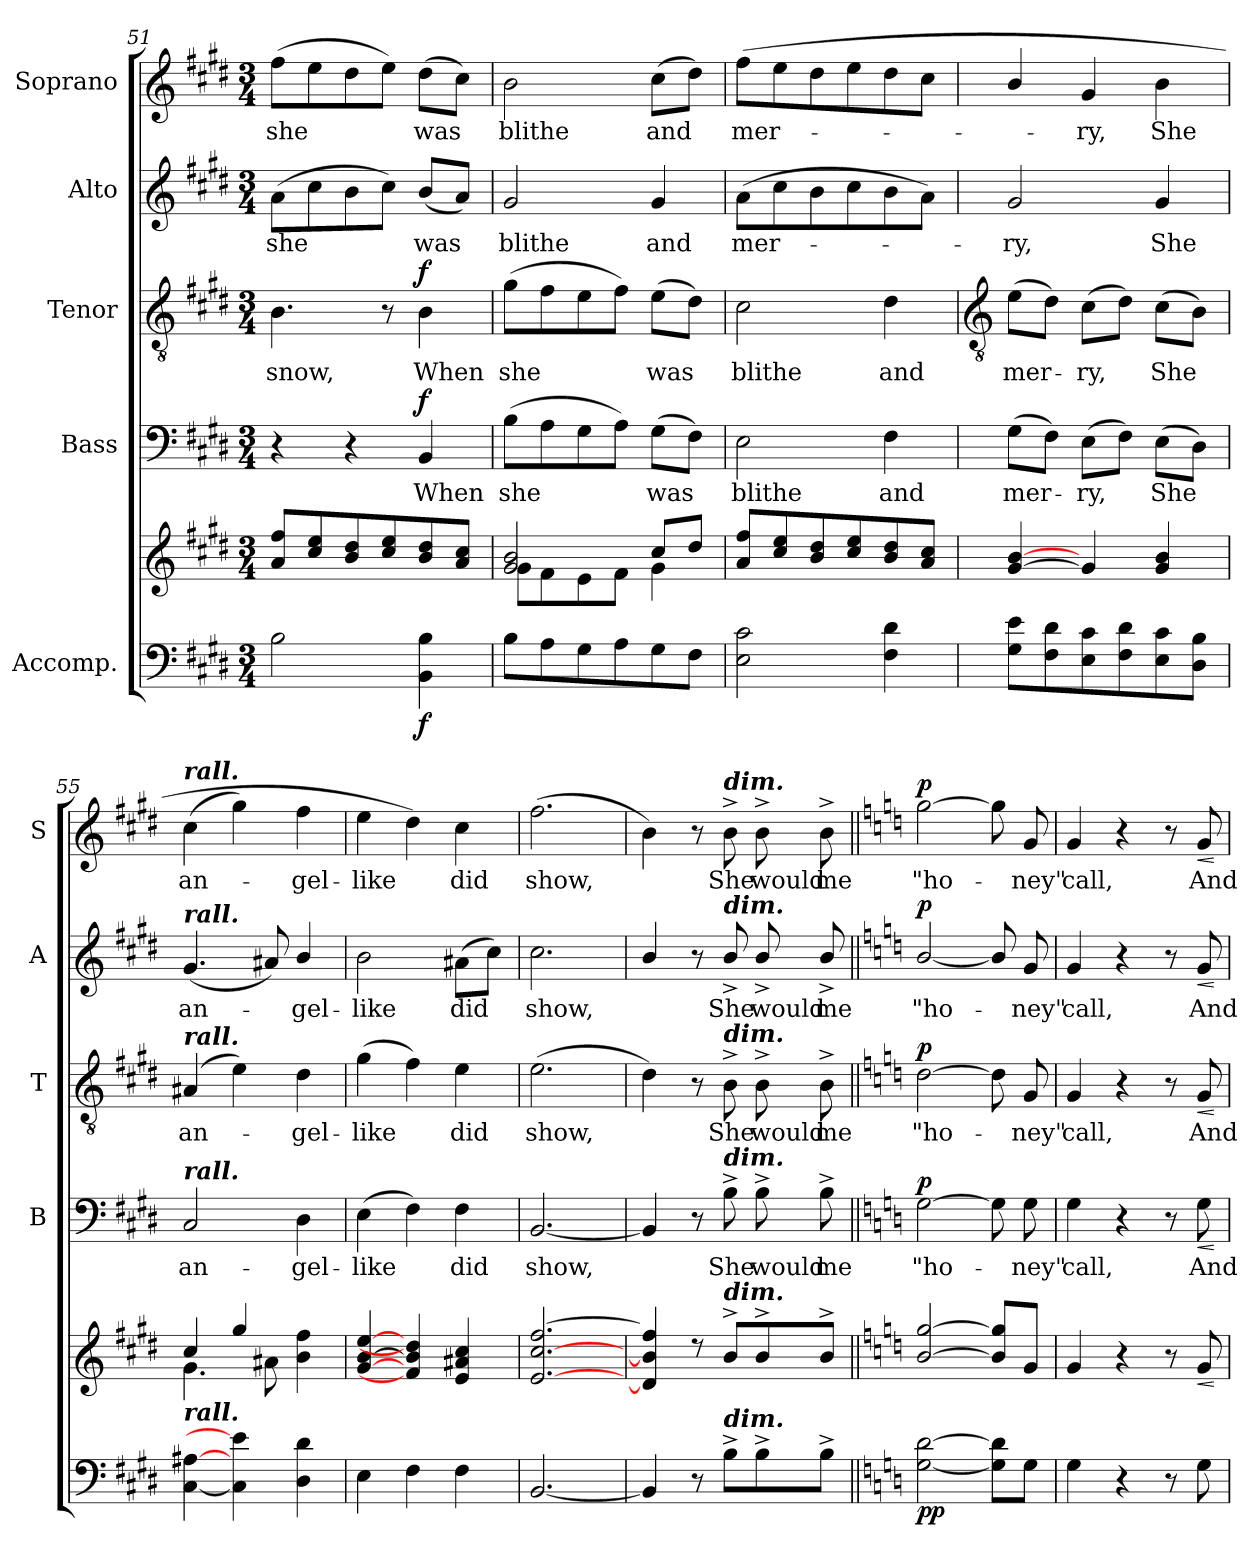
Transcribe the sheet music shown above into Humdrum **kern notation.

**kern	**kern	**dynam	**kern	**text	**dynam	**kern	**text	**dynam	**kern	**text	**dynam	**kern	**text	**dynam
*part5	*part5	*part5	*part4	*part4	*part4	*part3	*part3	*part3	*part2	*part2	*part2	*part1	*part1	*part1
*staff6	*staff5	*staff5/6	*staff4	*staff4	*staff4	*staff3	*staff3	*staff3	*staff2	*staff2	*staff2	*staff1	*staff1	*staff1
*I"Accomp.	*	*	*I"Bass	*	*	*I"Tenor	*	*	*I"Alto	*	*	*I"Soprano	*	*
*	*	*	*I'B	*	*	*I'T	*	*	*I'A	*	*	*I'S	*	*
*clefF4	*clefG2	*	*clefF4	*	*	*clefGv2	*	*	*clefG2	*	*	*clefG2	*	*
*k[f#c#g#d#]	*k[f#c#g#d#]	*	*k[f#c#g#d#]	*	*	*k[f#c#g#d#]	*	*	*k[f#c#g#d#]	*	*	*k[f#c#g#d#]	*	*
*E:	*E:	*	*E:	*	*	*E:	*	*	*E:	*	*	*E:	*	*
*M3/4	*M3/4	*	*M3/4	*	*	*M3/4	*	*	*M3/4	*	*	*M3/4	*	*
=51	=51	=51	=51	=51	=51	=51	=51	=51	=51	=51	=51	=51	=51	=51
*^	*^	*	*	*	*	*	*	*	*	*	*	*	*	*
!	!	!	!	!	!	!	!	!	!LO:LY:b	!	!	!LO:LY:b	!	!	!LO:LY:b	!
2.ryy	2B\	8a/ 8ff#/L	2.ryy	.	4r	.	.	4.B	snow,	.	(>8aL	she	.	(>8ff#L	she	.
.	.	8cc#/ 8ee/	.	.	.	.	.	.	.	.	8cc#	.	.	8ee	.	.
.	.	8b/ 8dd#/	.	.	4r	.	.	.	.	.	8b	.	.	8dd#	.	.
.	.	8cc#/ 8ee/	.	.	.	.	.	8r	.	.	8cc#J)	.	.	8eeJ)	.	.
!	!	!	!	!LO:DY:b=2	!	!LO:LY:b	!LO:DY:b	!	!LO:LY:b	!LO:DY:b	!	!LO:LY:b	!	!	!LO:LY:b	!
.	4BB\ 4B\	8b/ 8dd#/	.	f	4BB	When	f	4B	When	f	(<8bL	was	.	(>8dd#L	was	.
.	.	8a/ 8cc#/J	.	.	.	.	.	.	.	.	8aJ)	.	.	8cc#J)	.	.
=52	=52	=52	=52	=52	=52	=52	=52	=52	=52	=52	=52	=52	=52	=52	=52	=52
!	!	!	!	!	!	!LO:LY:b	!	!	!LO:LY:b	!	!	!LO:LY:b	!	!	!LO:LY:b	!
2.ryy	8B\L	2g#/ 2b/	8g#\L	.	(>8BL	she	.	(>8g#L	she	.	2g#	blithe	.	2b	blithe	.
.	8A\	.	8f#\	.	8A	.	.	8f#	.	.	.	.	.	.	.	.
.	8G#\	.	8e\	.	8G#	.	.	8e	.	.	.	.	.	.	.	.
.	8A\	.	8f#\J	.	8AJ)	.	.	8f#J)	.	.	.	.	.	.	.	.
!	!	!	!	!	!	!LO:LY:b	!	!	!LO:LY:b	!	!	!LO:LY:b	!	!	!LO:LY:b	!
.	8G#\	8cc#/L	4g#\	.	(>8G#L	was	.	(>8eL	was	.	4g#	and	.	(>8cc#L	and	.
.	8F#\J	8dd#/J	.	.	8F#J)	.	.	8d#J)	.	.	.	.	.	8dd#J)	.	.
=53	=53	=53	=53	=53	=53	=53	=53	=53	=53	=53	=53	=53	=53	=53	=53	=53
!	!	!	!	!	!	!LO:LY:b	!	!	!LO:LY:b	!	!	!LO:LY:b	!	!	!LO:LY:b	!
2.ryy	2E\ 2c#\	8a/ 8ff#/L	2.ryy	.	2E	blithe	.	2c#	blithe	.	(>8aL	mer-	.	(>8ff#L	mer-	.
.	.	8cc#/ 8ee/	.	.	.	.	.	.	.	.	8cc#	.	.	8ee	.	.
.	.	8b/ 8dd#/	.	.	.	.	.	.	.	.	8b	.	.	8dd#	.	.
.	.	8cc#/ 8ee/	.	.	.	.	.	.	.	.	8cc#	.	.	8ee	.	.
!	!	!	!	!	!	!LO:LY:b	!	!	!LO:LY:b	!	!	!	!	!	!	!
.	4F#\ 4d#\	8b/ 8dd#/	.	.	4F#	and	.	4d#	and	.	8b	.	.	8dd#	.	.
.	.	8a/ 8cc#/J	.	.	.	.	.	.	.	.	8aJ)	.	.	8cc#J	.	.
*v	*v	*	*	*	*	*	*	*	*	*	*	*	*	*	*	*
!!LO:LB:g=z
=54	=54	=54	=54	=54	=54	=54	=54	=54	=54	=54	=54	=54	=54	=54	=54
*	*	*	*	*	*	*	*clefGv2	*	*	*	*	*	*	*	*
!	!	!	!	!	!LO:LY:b	!	!	!LO:LY:b	!	!	!LO:LY:b	!	!	!	!
8G# 8eL	[4g#/ [4b/	2.ryy	.	(>8G#L	mer-	.	(>8eL	mer-	.	2g#	ry,	.	4b/	.	.
8F# 8d#	.	.	.	8F#J)	.	.	8d#J)	.	.	.	.	.	.	.	.
!	!	!	!	!	!LO:LY:b	!	!	!LO:LY:b	!	!	!	!	!	!LO:LY:b	!
8E 8c#	4g#]	.	.	(>8EL	ry,	.	(>8c#L	ry,	.	.	.	.	4g#	ry,	.
8F# 8d#	.	.	.	8F#J)	.	.	8d#J)	.	.	.	.	.	.	.	.
!	!	!	!	!	!LO:LY:b	!	!	!LO:LY:b	!	!	!LO:LY:b	!	!	!LO:LY:b	!
8E 8c#	4g# 4b	.	.	(>8EL	She	.	(>8c#L	She	.	4g#	She	.	4b	She	.
8D# 8BJ	.	.	.	8D#J)	.	.	8BJ)	.	.	.	.	.	.	.	.
=55	=55	=55	=55	=55	=55	=55	=55	=55	=55	=55	=55	=55	=55	=55	=55
!	!	!	!	!	!	!	!	!	!	!	!	!	!LO:TX:a:Bi:t=rall.	!	!
!	!	!	!	!	!	!	!	!	!	!LO:TX:a:Bi:t=rall.	!	!	!	!	!
!	!	!	!	!	!	!	!LO:TX:a:Bi:t=rall.	!	!	!	!	!	!	!	!
!	!	!	!	!LO:TX:a:Bi:t=rall.	!	!	!	!	!	!	!	!	!	!	!
!	!LO:TX:b:Bi:t=rall.	!	!	!	!	!	!	!	!	!	!	!	!	!	!
!	!	!	!	!	!LO:LY:b	!	!	!LO:LY:b	!	!	!LO:LY:b	!	!	!LO:LY:b	!
[4C# [4A#X	4cc#/	4.g#\	.	2C#	an-	.	(4A#X	an-	.	(<4.g#	an-	.	(>4cc#	an-	.
4C#] 4e]	4gg#/	.	.	.	.	.	4e)	.	.	.	.	.	4gg#)	.	.
.	.	8a#X\	.	.	.	.	.	.	.	8a#X)	.	.	.	.	.
!	!	!	!	!	!LO:LY:b	!	!	!LO:LY:b	!	!	!LO:LY:b	!	!	!LO:LY:b	!
4D# 4d#	4b 4ff#	4ryy	.	4D#	-gel-	.	4d#	gel-	.	4b/	gel-	.	4ff#	gel-	.
=56	=56	=56	=56	=56	=56	=56	=56	=56	=56	=56	=56	=56	=56	=56	=56
!	!	!LO:N:vis=1	!	!	!LO:LY:b	!	!	!LO:LY:b	!	!	!LO:LY:b	!	!	!LO:LY:b	!
4E	[4g# [4b [4ee	2.ryy	.	(>4E	-like	.	(>4g#	-like	.	2b	-like	.	4ee	-like	.
4F#	4f#] 4b] 4dd#]	.	.	4F#)	.	.	4f#)	.	.	.	.	.	4dd#)	.	.
!	!	!	!	!	!LO:LY:b	!	!	!LO:LY:b	!	!	!LO:LY:b	!	!	!LO:LY:b	!
4F#	4e 4a#X 4cc#	.	.	4F#	did	.	4e	did	.	(>8a#XL	did	.	4cc#	did	.
.	.	.	.	.	.	.	.	.	.	8cc#J)	.	.	.	.	.
=57	=57	=57	=57	=57	=57	=57	=57	=57	=57	=57	=57	=57	=57	=57	=57
!	!	!LO:N:vis=1	!	!	!LO:LY:b	!	!	!LO:LY:b	!	!	!LO:LY:b	!	!	!LO:LY:b	!
[2.BB	[2.e [2.cc# [2.ff#	2.ryy	.	[2.BB	show,	.	(>2.e	show,	.	2.cc#	show,	.	(>2.ff#	show,	.
=58	=58	=58	=58	=58	=58	=58	=58	=58	=58	=58	=58	=58	=58	=58	=58
!	!	!LO:N:vis=1	!	!	!	!	!	!	!	!	!	!	!	!	!
4BB]	4d#] 4b] 4ff#]	2.ryy	.	4BB]	.	.	4d#)	.	.	4b/	.	.	4b)	.	.
8r	8r	.	.	8r	.	.	8r	.	.	8r	.	.	8r	.	.
!	!	!	!	!	!	!	!	!	!	!	!	!	!LO:TX:a:Bi:t=dim.	!	!
!	!	!	!	!	!	!	!	!	!	!LO:TX:a:Bi:t=dim.	!	!	!	!	!
!	!	!	!	!	!	!	!LO:TX:a:Bi:t=dim.	!	!	!	!	!	!	!	!
!	!	!	!	!LO:TX:a:Bi:t=dim.	!	!	!	!	!	!	!	!	!	!	!
!	!LO:TX:a:Bi:t=dim.	!	!	!	!	!	!	!	!	!	!	!	!	!	!
!LO:TX:a:Bi:t=dim.	!	!	!	!	!	!	!	!	!	!	!	!	!	!	!
!	!	!	!	!	!LO:LY:b	!	!	!LO:LY:b	!	!	!LO:LY:b	!	!	!LO:LY:b	!
8B^L	8b^L	.	.	8B^	She	.	8B^	She	.	8b^/	She	.	8b^	She	.
!	!	!	!	!	!LO:LY:b	!	!	!LO:LY:b	!	!	!LO:LY:b	!	!	!LO:LY:b	!
8B^	8b^	.	.	8B^	would	.	8B^	would	.	8b^/	would	.	8b^	would	.
!	!	!	!	!	!LO:LY:b	!	!	!LO:LY:b	!	!	!LO:LY:b	!	!	!LO:LY:b	!
8B^J	8b^J	.	.	8B^	me	.	8B^	me	.	8b^/	me	.	8b^	me	.
=59||	=59||	=59||	=59||	=59||	=59||	=59||	=59||	=59||	=59||	=59||	=59||	=59||	=59||	=59||	=59||
*k[]	*k[]	*	*	*k[]	*	*	*k[]	*	*	*k[]	*	*	*k[]	*	*
*C:	*C:	*	*	*C:	*	*	*C:	*	*	*C:	*	*	*C:	*	*
!	!	!LO:N:vis=1	!LO:DY:b=2	!	!LO:LY:b	!	!	!LO:LY:b	!	!	!LO:LY:b	!	!	!LO:LY:b	!
!	!	!	!LO:DY:n=1:b	!	!	!LO:DY:b	!	!	!LO:DY:b	!	!	!LO:DY:b	!	!	!LO:DY:b
[2G [2d	[2b [2gg	2.ryy	p p	[2G	"ho-	p	[2d	"ho-	p	[2b/	"ho-	p	[2gg	"ho-	p
8G] 8d]L	8b] 8gg]L	.	.	8G]	.	.	8d]	.	.	8b/]	.	.	8gg]	.	.
!	!	!	!	!	!LO:LY:b	!	!	!LO:LY:b	!	!	!LO:LY:b	!	!	!LO:LY:b	!
8GJ	8gJ	.	.	8G	ney"	.	8G	ney"	.	8g	ney"	.	8g	ney"	.
=60	=60	=60	=60	=60	=60	=60	=60	=60	=60	=60	=60	=60	=60	=60	=60
!	!	!LO:N:vis=1	!	!	!LO:LY:b	!	!	!LO:LY:b	!	!	!LO:LY:b	!	!	!LO:LY:b	!
4G	4g	2.ryy	.	4G	call,	.	4G	call,	.	4g	call,	.	4g	call,	.
4r	4r	.	.	4r	.	.	4r	.	.	4r	.	.	4r	.	.
8r	8r	.	.	8r	.	.	8r	.	.	8r	.	.	8r	.	.
!	!	!	!LO:HP:b	!	!LO:LY:b	!LO:HP:b	!	!LO:LY:b	!LO:HP:b	!	!LO:LY:b	!LO:HP:b	!	!LO:LY:b	!LO:HP:b
8G	8g	.	<	8G	And	<	8G	And	<	8g	And	<	8g	And	<
*	*v	*v	*	*	*	*	*	*	*	*	*	*	*	*	*
.	.	[	.	.	[	.	.	[	.	.	[	.	.	[
=	=	=	=	=	=	=	=	=	=	=	=	=	=	=
*-	*-	*-	*-	*-	*-	*-	*-	*-	*-	*-	*-	*-	*-	*-
